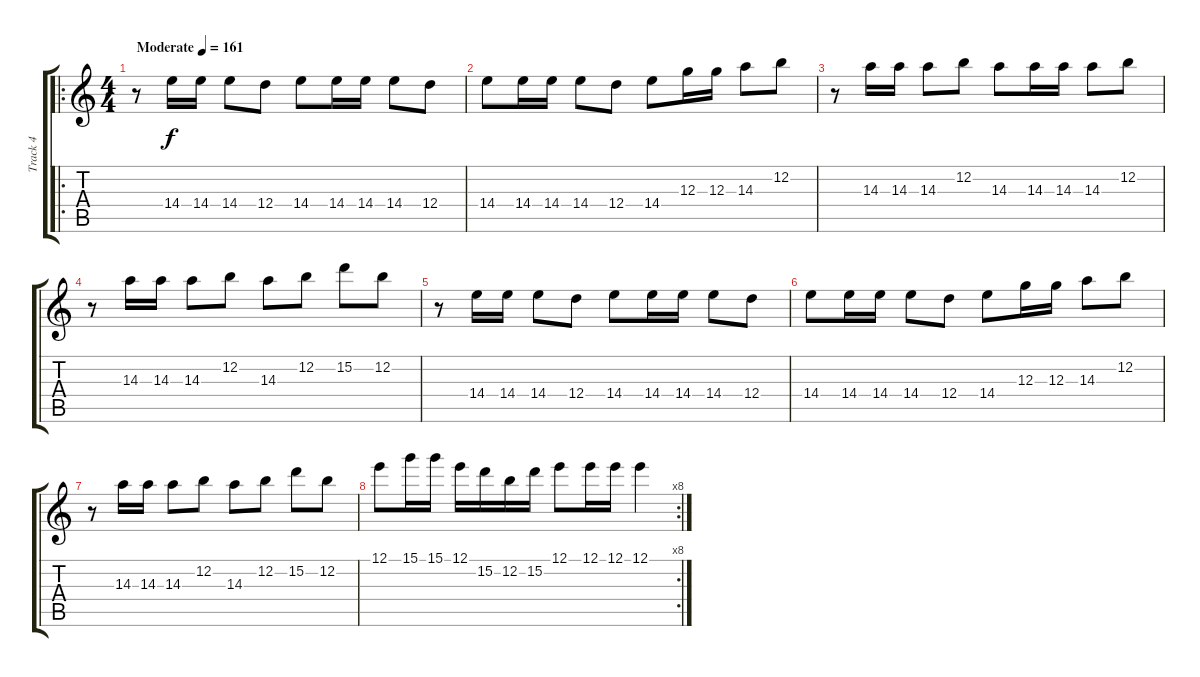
\track ("Track 4" "Track 4") {instrument electricguitarclean}
\staff {score tabs}
\tuning (E4 B3 G3 D3 A2 E2) {hide}
\ro
\ts (4 4)
\tempo (161 "Moderate")
\clef g2
\ks c
r.8{dy f instrument electricguitarclean} 14.4.16 14.4.16 14.4.8 12.4.8 14.4.8 14.4.16 14.4.16 14.4.8 12.4.8 |
14.4.8 14.4.16 14.4.16 14.4.8 12.4.8 14.4.8 12.3.16 12.3.16 14.3.8 12.2.8 |
r.8 14.3.16 14.3.16 14.3.8 12.2.8 14.3.8 14.3.16 14.3.16 14.3.8 12.2.8 |
r.8 14.3.16 14.3.16 14.3.8 12.2.8 14.3.8 12.2.8 15.2.8 12.2.8 |
r.8 14.4.16 14.4.16 14.4.8 12.4.8 14.4.8 14.4.16 14.4.16 14.4.8 12.4.8 |
14.4.8 14.4.16 14.4.16 14.4.8 12.4.8 14.4.8 12.3.16 12.3.16 14.3.8 12.2.8 |
r.8 14.3.16 14.3.16 14.3.8 12.2.8 14.3.8 12.2.8 15.2.8 12.2.8 |
\rc 8
12.1.8 15.1.16 15.1.16 12.1.16 15.2.16 12.2.16 15.2.16 12.1.8 12.1.16 12.1.16 12.1.4
